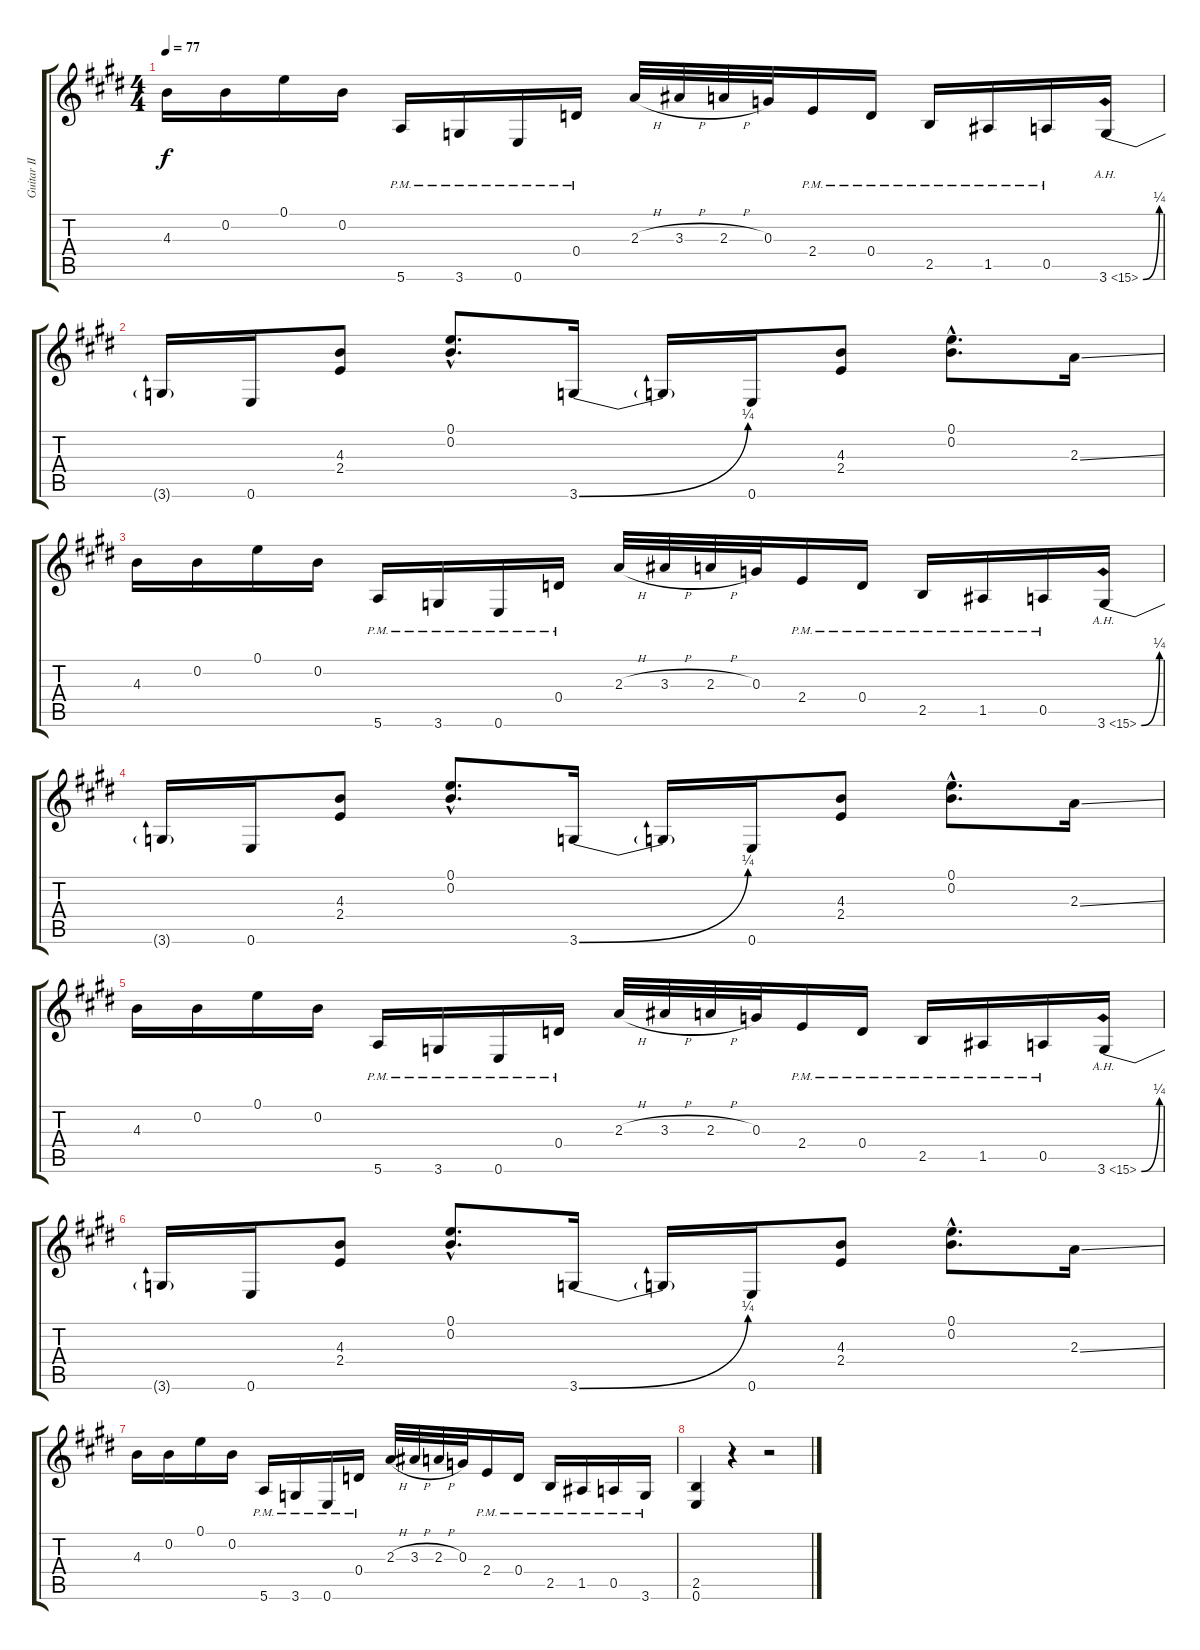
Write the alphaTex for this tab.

\track ("Guitar II" "Guitar II") {instrument distortionguitar}
\staff {score tabs}
\tuning (E4 B3 G3 D3 A2 E2) {hide}
\ts (4 4)
\tempo 77
\clef g2
\ks e
4.3.16{dy f} 0.2.16 0.1.16 0.2.16 5.6{pm}.16 3.6{pm}.16 0.6{pm}.16 0.4{pm}.16 2.3{h}.32 3.3{h}.32 2.3{h}.32 0.3.32 2.4{pm}.16 0.4{pm}.16 2.5{pm}.16 1.5{pm}.16 0.5{pm}.16 3.6{be (bend 0 0 60 1) ah 12}.16 |
3.6{t}.16 0.6.16 (4.3 2.4).8 (0.1{hac} 0.2{hac}).8{d} 3.6{be (bend 0 0 60 1)}.16 3.6{t}.16 0.6.16 (4.3 2.4).8 (0.1{hac} 0.2{hac}).8{d} 2.3{ss}.16 |
4.3.16 0.2.16 0.1.16 0.2.16 5.6{pm}.16 3.6{pm}.16 0.6{pm}.16 0.4{pm}.16 2.3{h}.32 3.3{h}.32 2.3{h}.32 0.3.32 2.4{pm}.16 0.4{pm}.16 2.5{pm}.16 1.5{pm}.16 0.5{pm}.16 3.6{be (bend 0 0 60 1) ah 12}.16 |
3.6{t}.16 0.6.16 (4.3 2.4).8 (0.1{hac} 0.2{hac}).8{d} 3.6{be (bend 0 0 60 1)}.16 3.6{t}.16 0.6.16 (4.3 2.4).8 (0.1{hac} 0.2{hac}).8{d} 2.3{ss}.16 |
4.3.16 0.2.16 0.1.16 0.2.16 5.6{pm}.16 3.6{pm}.16 0.6{pm}.16 0.4{pm}.16 2.3{h}.32 3.3{h}.32 2.3{h}.32 0.3.32 2.4{pm}.16 0.4{pm}.16 2.5{pm}.16 1.5{pm}.16 0.5{pm}.16 3.6{be (bend 0 0 60 1) ah 12}.16 |
3.6{t}.16 0.6.16 (4.3 2.4).8 (0.1{hac} 0.2{hac}).8{d} 3.6{be (bend 0 0 60 1)}.16 3.6{t}.16 0.6.16 (4.3 2.4).8 (0.1{hac} 0.2{hac}).8{d} 2.3{ss}.16 |
4.3.16 0.2.16 0.1.16 0.2.16 5.6{pm}.16 3.6{pm}.16 0.6{pm}.16 0.4{pm}.16 2.3{h}.32 3.3{h}.32 2.3{h}.32 0.3.32 2.4{pm}.16 0.4{pm}.16 2.5{pm}.16 1.5{pm}.16 0.5{pm}.16 3.6{pm}.16 |
(2.5 0.6).4 r.4 r.2
